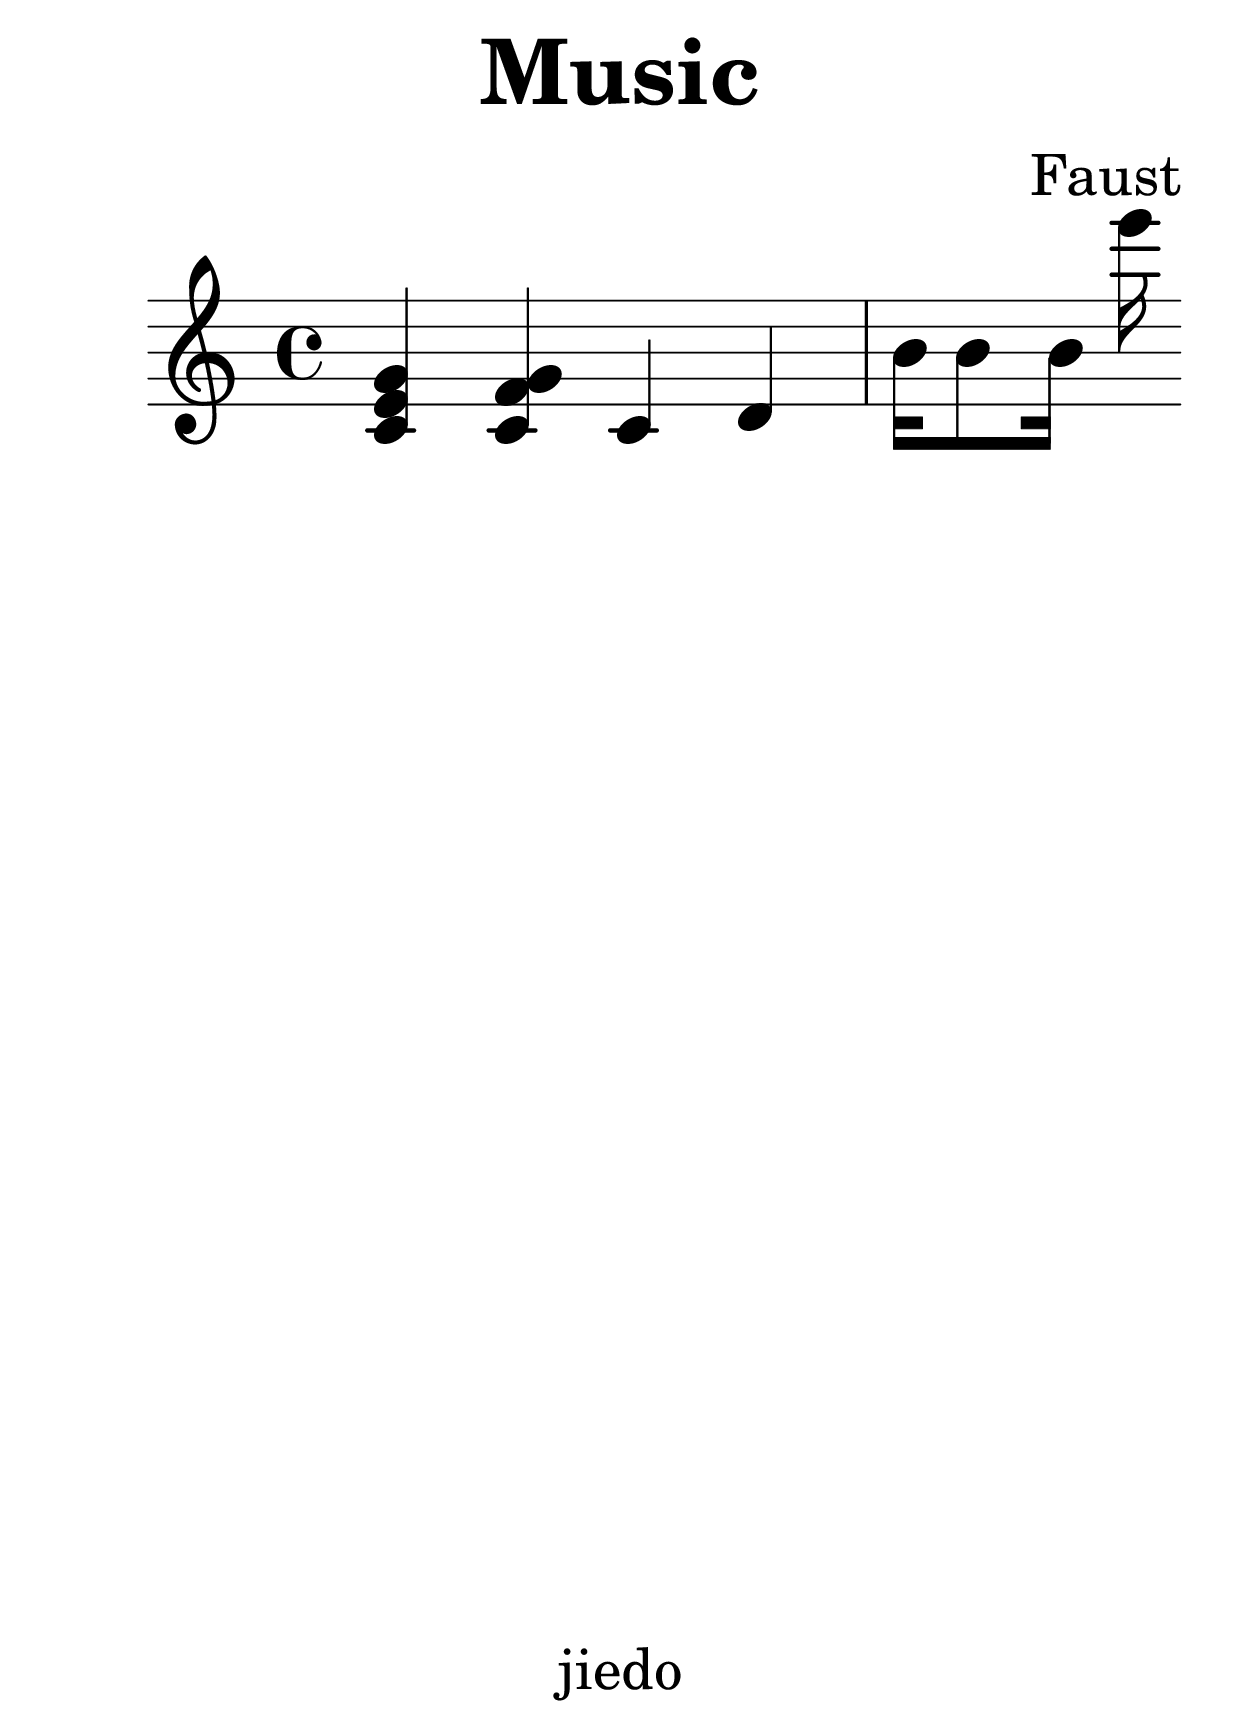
\version "2.18.0"

% #(set-default-paper-size "a4" 'landscape)
#(set-global-staff-size 50)

\paper {
   print-page-number = false
}

\header {
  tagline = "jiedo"  % removed
  title = "Music"
  composer = "Faust"
}


\score {
  \relative c' {

    \set Staff.midiInstrument = #"electric grand"

    <c e g>4  <c f g> c d

    b'16 b8 b16 e'
  }
  \layout {

  }

  \midi {
    \context {
      \Voice
      \remove Dynamic_performer
    }
  }
}